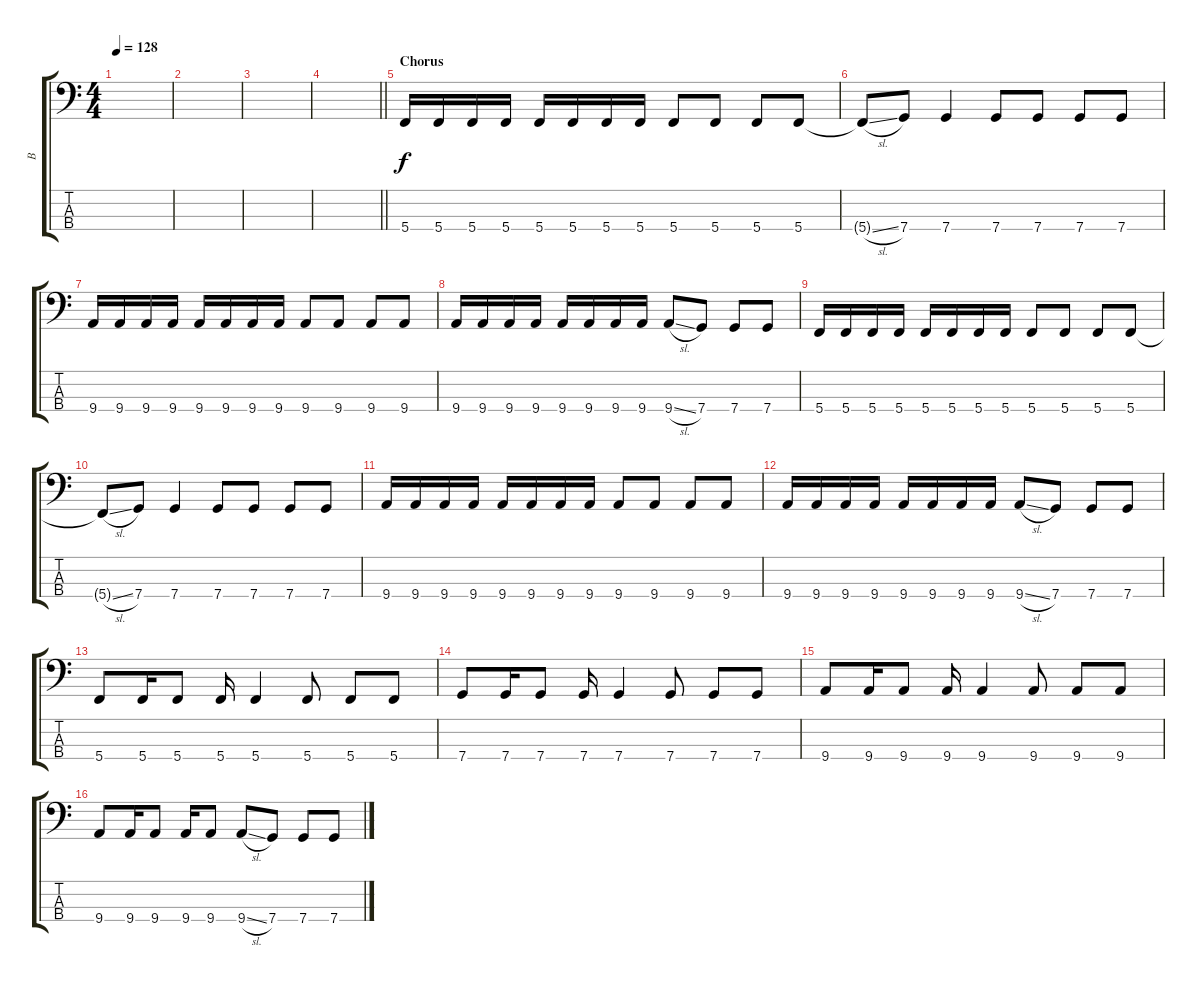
\track ("B" "B") {instrument electricbassfinger}
\staff {score tabs}
\tuning (F2 C2 G1 C1) {hide}
\ts (4 4)
\tempo 128
\clef f4
\ks c
|
|
|
\barLineRight lightlight
|
\section ("" "Chorus")
5.4.16 5.4.16 5.4.16 5.4.16 5.4.16 5.4.16 5.4.16 5.4.16 5.4.8 5.4.8 5.4.8 5.4.8 |
5.4{sl t}.8 7.4.8 7.4.4 7.4.8 7.4.8 7.4.8 7.4.8 |
9.4.16 9.4.16 9.4.16 9.4.16 9.4.16 9.4.16 9.4.16 9.4.16 9.4.8 9.4.8 9.4.8 9.4.8 |
9.4.16 9.4.16 9.4.16 9.4.16 9.4.16 9.4.16 9.4.16 9.4.16 9.4{sl}.8 7.4.8 7.4.8 7.4.8 |
5.4.16 5.4.16 5.4.16 5.4.16 5.4.16 5.4.16 5.4.16 5.4.16 5.4.8 5.4.8 5.4.8 5.4.8 |
5.4{sl t}.8 7.4.8 7.4.4 7.4.8 7.4.8 7.4.8 7.4.8 |
9.4.16 9.4.16 9.4.16 9.4.16 9.4.16 9.4.16 9.4.16 9.4.16 9.4.8 9.4.8 9.4.8 9.4.8 |
9.4.16 9.4.16 9.4.16 9.4.16 9.4.16 9.4.16 9.4.16 9.4.16 9.4{sl}.8 7.4.8 7.4.8 7.4.8 |
5.4.8 5.4.16 5.4.8 5.4.16 5.4.4 5.4.8 5.4.8 5.4.8 |
7.4.8 7.4.16 7.4.8 7.4.16 7.4.4 7.4.8 7.4.8 7.4.8 |
9.4.8 9.4.16 9.4.8 9.4.16 9.4.4 9.4.8 9.4.8 9.4.8 |
9.4.8 9.4.16 9.4.8 9.4.16 9.4.8 9.4{sl}.8 7.4.8 7.4.8 7.4.8
